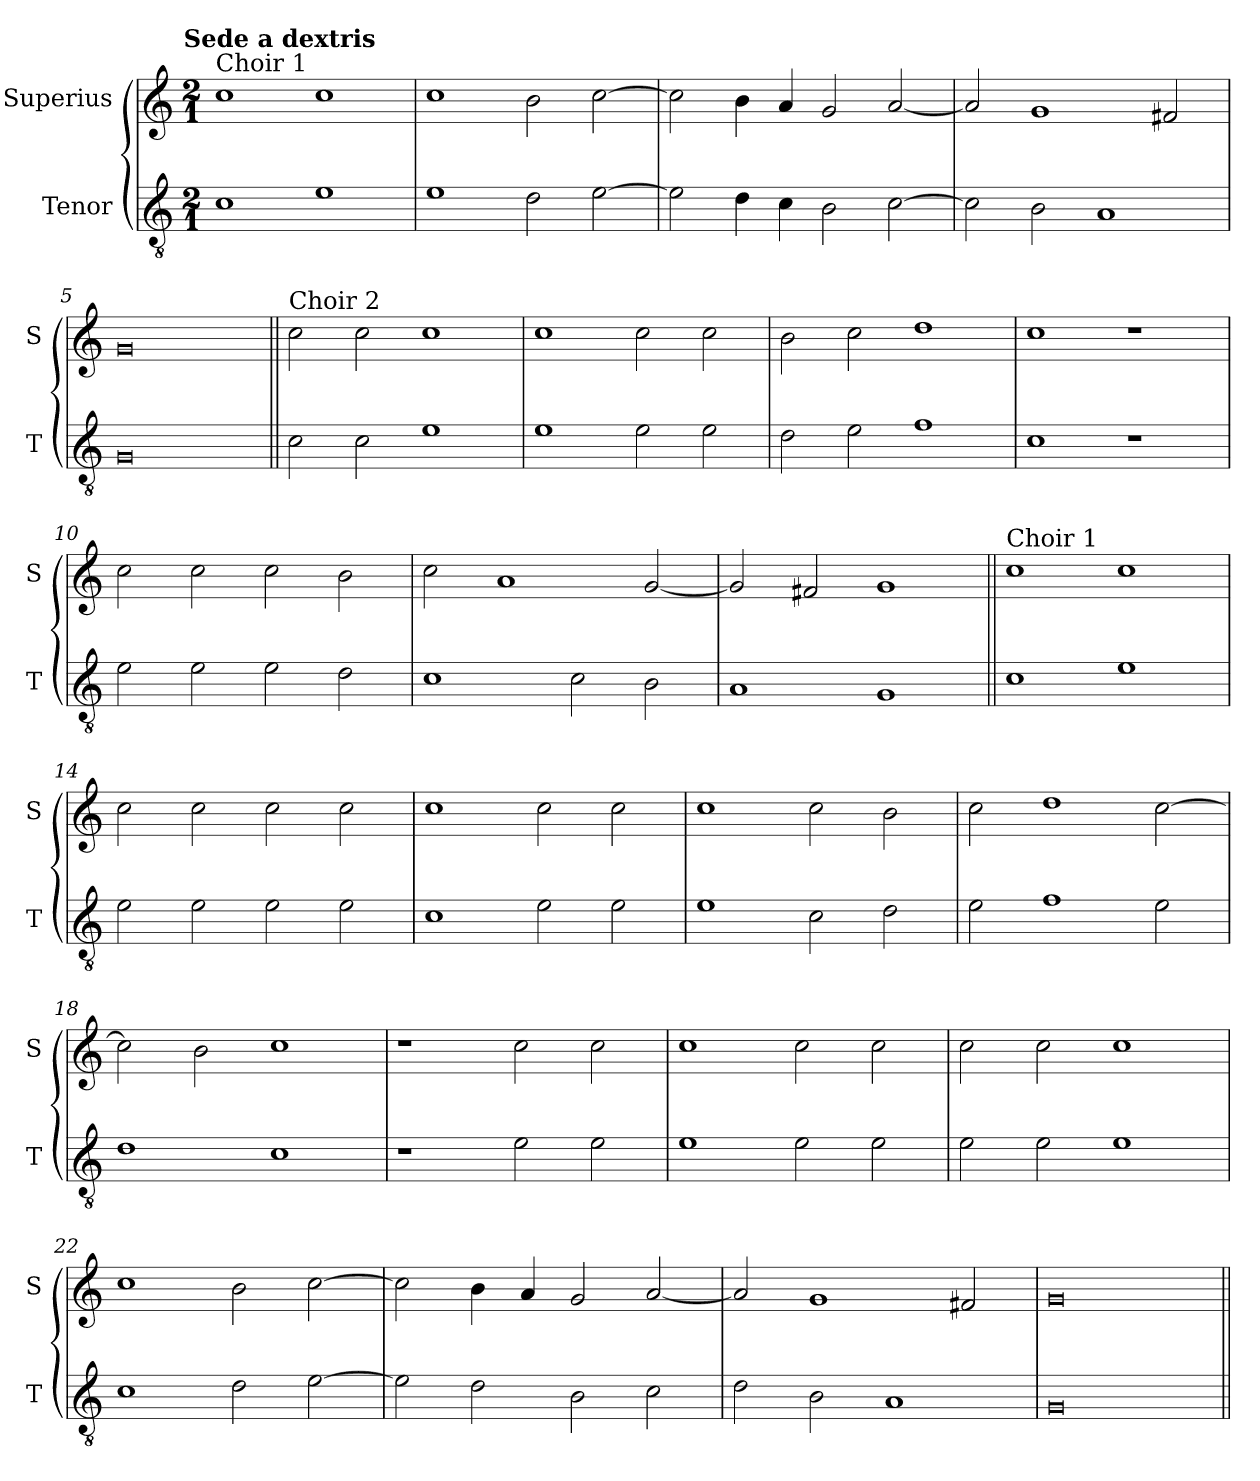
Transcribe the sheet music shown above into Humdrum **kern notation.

**kern	**kern
*part2	*part1
*staff2	*staff1
*I"Tenor	*I"Superius
*I'T	*I'S
*clefGv2	*clefG2
*k[]	*k[]
!!LO:TX:omd:t=Sede a dextris
*M2/1	*M2/1
=1	=1
!	!LO:TX:a:t=Choir 1
1c	1cc
1e	1cc
=2	=2
1e	1cc
2d\	2b\
[2e\	[2cc\
=3	=3
2e\]	2cc\]
4d\	4b\
4c\	4a/
2B\	2g/
[2c\	[2a/
=4	=4
2c\]	2a/]
2B\	1g
1A	.
.	2f#X/
=5	=5
0G	0g
=6||	=6||
!	!LO:TX:a:t=Choir 2
2c\	2cc\
2c\	2cc\
1e	1cc
=7	=7
1e	1cc
2e\	2cc\
2e\	2cc\
=8	=8
2d\	2b\
2e\	2cc\
1f	1dd
=9	=9
1c	1cc
1r	1r
=10	=10
2e\	2cc\
2e\	2cc\
2e\	2cc\
2d\	2b\
=11	=11
1c	2cc\
.	1a
2c\	.
2B\	[2g/
=12	=12
1A	2g/]
.	2f#X/
1G	1g
=13||	=13||
!	!LO:TX:a:t=Choir 1
1c	1cc
1e	1cc
=14	=14
2e\	2cc\
2e\	2cc\
2e\	2cc\
2e\	2cc\
=15	=15
1c	1cc
2e\	2cc\
2e\	2cc\
=16	=16
1e	1cc
2c\	2cc\
2d\	2b\
=17	=17
2e\	2cc\
1f	1dd
2e\	[2cc\
=18	=18
1d	2cc\]
.	2b\
1c	1cc
=19	=19
1r	1r
2e\	2cc\
2e\	2cc\
=20	=20
1e	1cc
2e\	2cc\
2e\	2cc\
=21	=21
2e\	2cc\
2e\	2cc\
1e	1cc
=22	=22
1c	1cc
2d\	2b\
[2e\	[2cc\
=23	=23
2e\]	2cc\]
2d\	4b\
.	4a/
2B\	2g/
2c\	[2a/
=24	=24
2d\	2a/]
2B\	1g
1A	.
.	2f#X/
=25	=25
0G	0g
=||	=||
*-	*-
